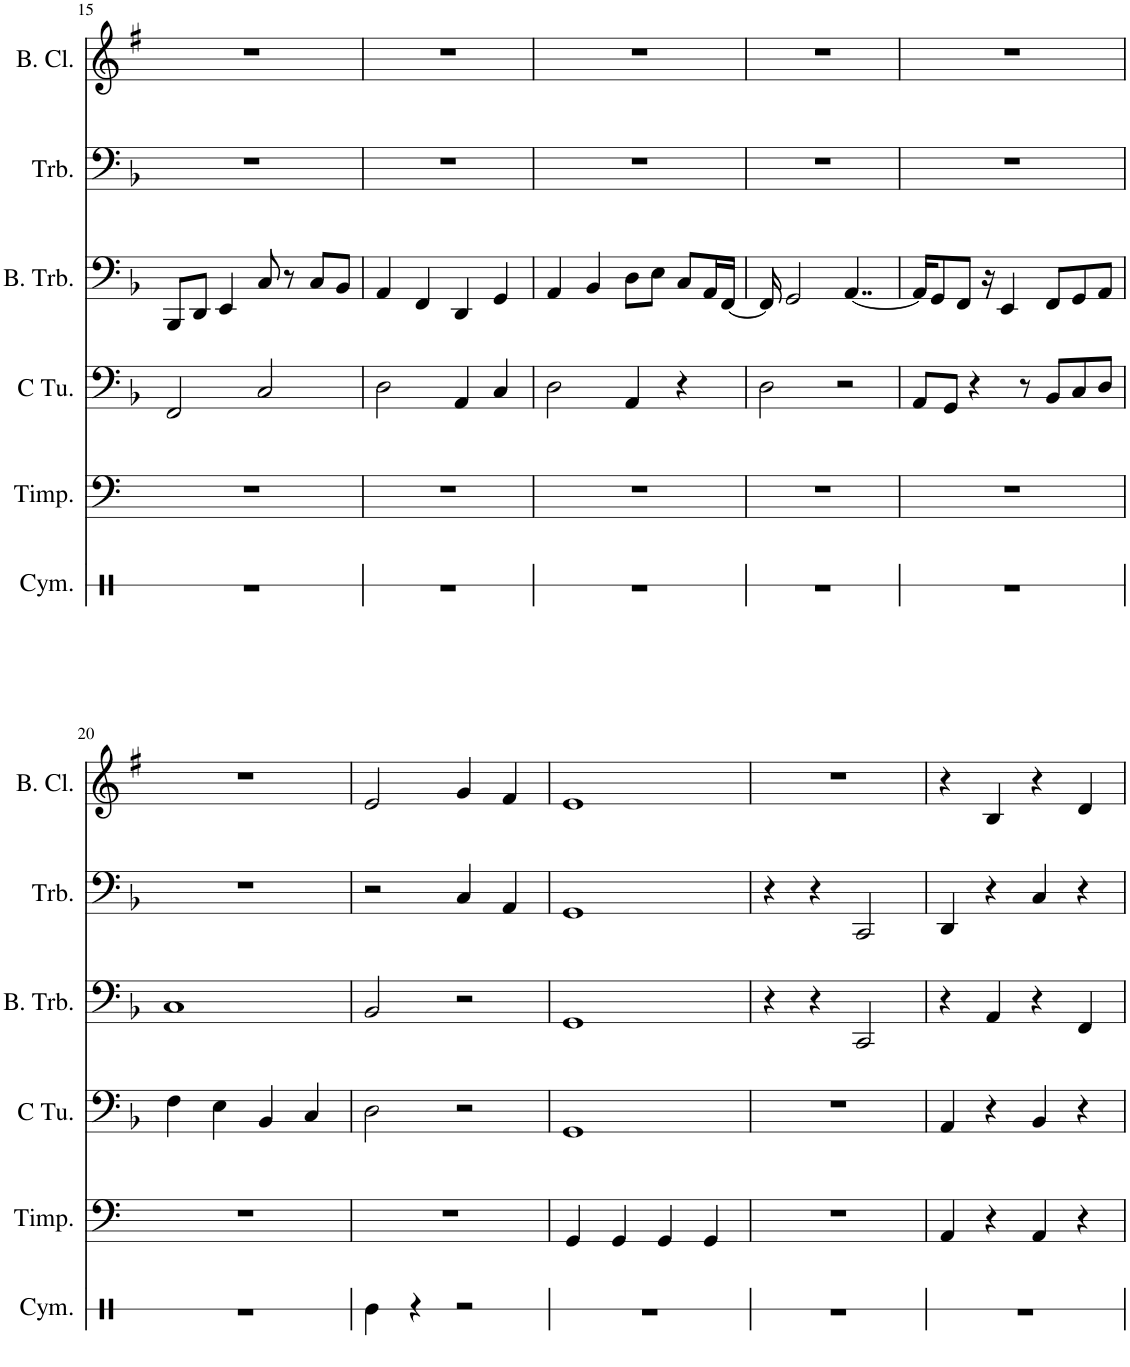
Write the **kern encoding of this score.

**kern	**kern	**kern	**kern	**kern	**kern
*part6	*part5	*part4	*part3	*part2	*part1
*staff6	*staff5	*staff4	*staff3	*staff2	*staff1
*I"Cymbal	*I"Timpani	*I"C Tuba	*I"Bass Trombone	*I"Trombone	*I"Bass Clarinet
*I'Cym.	*I'Timp.	*I'C Tu.	*I'B. Trb.	*I'Trb.	*I'B. Cl.
!!LO:PB:g=z
*clefX	*clefF4	*clefF4	*clefF4	*clefF4	*clefG2
*	*	*	*	*	*Trd8c14
*k[]	*k[]	*k[b-]	*k[b-]	*k[b-]	*k[f#]
*M4/4	*M4/4	*M4/4	*M4/4	*M4/4	*M4/4
=15	=15	=15	=15	=15	=15
1r	1r	2FF/	8BBB-/L	1r	1r
.	.	.	8DD/J	.	.
.	.	.	4EE/	.	.
.	.	2C/	8C/	.	.
.	.	.	8r	.	.
.	.	.	8C/L	.	.
.	.	.	8BB-/J	.	.
=16	=16	=16	=16	=16	=16
1r	1r	2D\	4AA/	1r	1r
.	.	.	4FF/	.	.
.	.	4AA/	4DD/	.	.
.	.	4C/	4GG/	.	.
=17	=17	=17	=17	=17	=17
1r	1r	2D\	4AA/	1r	1r
.	.	.	4BB-/	.	.
.	.	4AA/	8D\L	.	.
.	.	.	8E\J	.	.
.	.	4r	8C/L	.	.
.	.	.	16AA/L	.	.
.	.	.	[16FF/JJ	.	.
=18	=18	=18	=18	=18	=18
1r	1r	2D\	16FF/]	1r	1r
.	.	.	2GG/	.	.
.	.	2r	.	.	.
.	.	.	[4..AA/	.	.
=19	=19	=19	=19	=19	=19
1r	1r	8AA/L	16AA/KL]	1r	1r
.	.	.	8GG/	.	.
.	.	8GG/J	.	.	.
.	.	.	8FF/J	.	.
.	.	4r	.	.	.
.	.	.	16r	.	.
.	.	.	4EE/	.	.
.	.	8r	.	.	.
.	.	8BB-/L	8FF/L	.	.
.	.	8C/	8GG/	.	.
.	.	8D/J	8AA/J	.	.
!!LO:LB:g=z
=20	=20	=20	=20	=20	=20
1r	1r	4F\	1C	1r	1r
.	.	4E\	.	.	.
.	.	4BB-/	.	.	.
.	.	4C/	.	.	.
=21	=21	=21	=21	=21	=21
4Re\	1r	2D\	2BB-/	2r	2e/
4r	.	.	.	.	.
2r	.	2r	2r	4C/	4g/
.	.	.	.	4AA/	4f#/
=22	=22	=22	=22	=22	=22
1r	4GG/	1GG	1GG	1GG	1e
.	4GG/	.	.	.	.
.	4GG/	.	.	.	.
.	4GG/	.	.	.	.
=23	=23	=23	=23	=23	=23
1r	1r	1r	4r	4r	1r
.	.	.	4r	4r	.
.	.	.	2CC/	2CC/	.
=24	=24	=24	=24	=24	=24
1r	4AA/	4AA/	4r	4DD/	4r
.	4r	4r	4AA/	4r	4B/
.	4AA/	4BB-/	4r	4C/	4r
.	4r	4r	4FF/	4r	4d/
=	=	=	=	=	=
*-	*-	*-	*-	*-	*-
